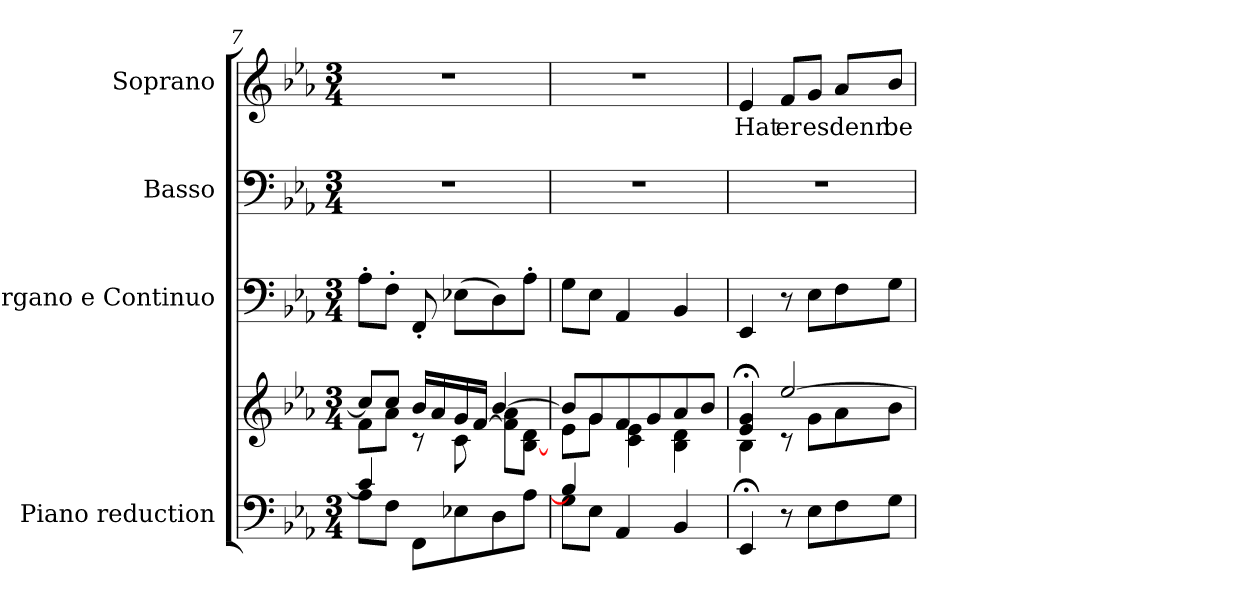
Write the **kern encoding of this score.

**kern	**kern	**kern	**kern	**kern	**text
*part4	*part4	*part3	*part2	*part1	*part1
*staff5	*staff4	*staff3	*staff2	*staff1	*staff1
*I"Piano reduction	*	*I"Organo e Continuo	*I"Basso	*I"Soprano	*
*I'Pno	*	*	*	*	*
!!LO:LB:g=z
*clefF4	*clefG2	*clefF4	*clefF4	*clefG2	*
*k[b-e-a-]	*k[b-e-a-]	*k[b-e-a-]	*k[b-e-a-]	*k[b-e-a-]	*
*M3/4	*M3/4	*M3/4	*M3/4	*M3/4	*
=7	=7	=7	=7	=7	=7
*^	*^	*	*	*	*
4c/]	8A-\L	8cc/L]	8f\L	8A-'\L	2.r	2.r	.
.	8F\J	8cc/J	8a-\J	8F'\J	.	.	.
2ryy	8FF\L	16b-/LL	8r	8FF'/	.	.	.
.	.	16a-/	.	.	.	.	.
.	8E-X\	16g/	8c\	(8E-X\L	.	.	.
.	.	[<16f/JJ	.	.	.	.	.
.	8D\	[4b-/	8f\] 8a-\L	8D\)	.	.	.
.	8A-\J	.	[>8B-\ 8d\J	8A-'\J	.	.	.
=8	=8	=8	=8	=8	=8	=8	=8
4B-/]	8G\L	8b-/L]	8e-\L	8G\L	2.r	2.r	.
.	8E-\J	8g/	8g\J	8E-\J	.	.	.
4AA-/	2ryy	8f/	4c\ 4e-\	4AA-/	.	.	.
.	.	8g/	.	.	.	.	.
4BB-/	.	8a-/	4B-\ 4d\	4BB-/	.	.	.
.	.	8b-/J	.	.	.	.	.
*v	*v	*	*	*	*	*	*
=9	=9	=9	=9	=9	=9	=9
!	!	!	!	!	!	!LO:LY:b
4EE-;/	4e-/;< 4g/;<	4B-\	4EE-/	2.r	4e-/	Hat
!	!	!	!	!	!	!LO:LY:b
8r	[2ee-/	8r	8r	.	8f/L	er
!	!	!	!	!	!	!LO:LY:b
8E-\L	.	8g\L	8E-\L	.	8g/J	es
!	!	!	!	!	!	!LO:LY:b
8F\	.	8a-\	8F\	.	8a-/L	denn
!	!	!	!	!	!	!LO:LY:b
8G\J	.	8b-\J	8G\J	.	8b-/J	be-
*	*v	*v	*	*	*	*
=	=	=	=	=	=
*-	*-	*-	*-	*-	*-
